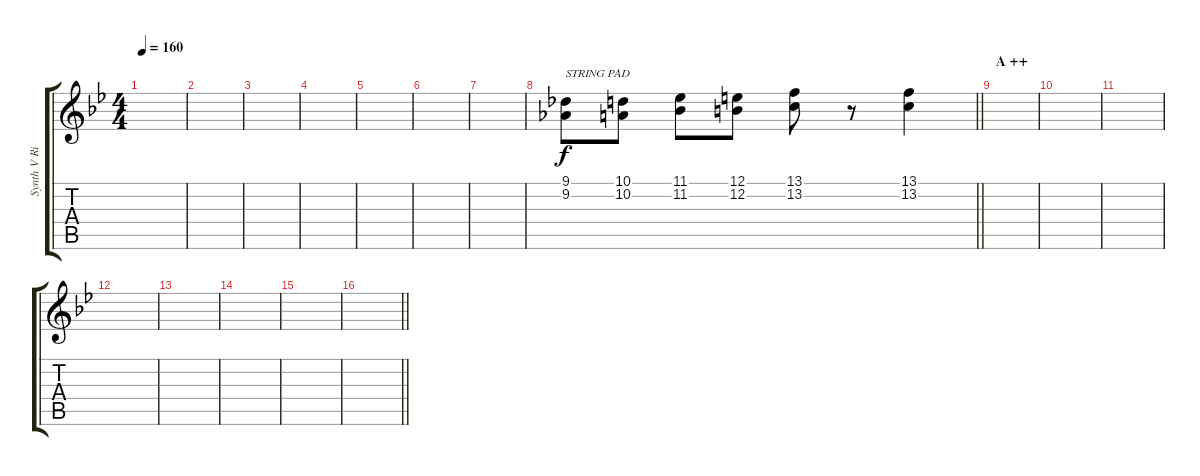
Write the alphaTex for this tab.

\track ("Synth V Right (Kotobuki Tsumugi)" "Synth V Ri") {instrument stringensemble1}
\staff {score tabs}
\tuning (E4 B3 G3 D3 A2 E2) {hide}
\ts (4 4)
\tempo 160
\clef g2
\ks bb
|
|
|
|
|
|
|
\barLineRight lightlight
(9.1 9.2).8{txt "STRING PAD"} (10.1 10.2).8 (11.1 11.2).8 (12.1 12.2).8 (13.1 13.2).8 r.8 (13.1 13.2).4 |
\section ("" "A ++")
|
|
|
|
|
|
|
\barLineRight lightlight
